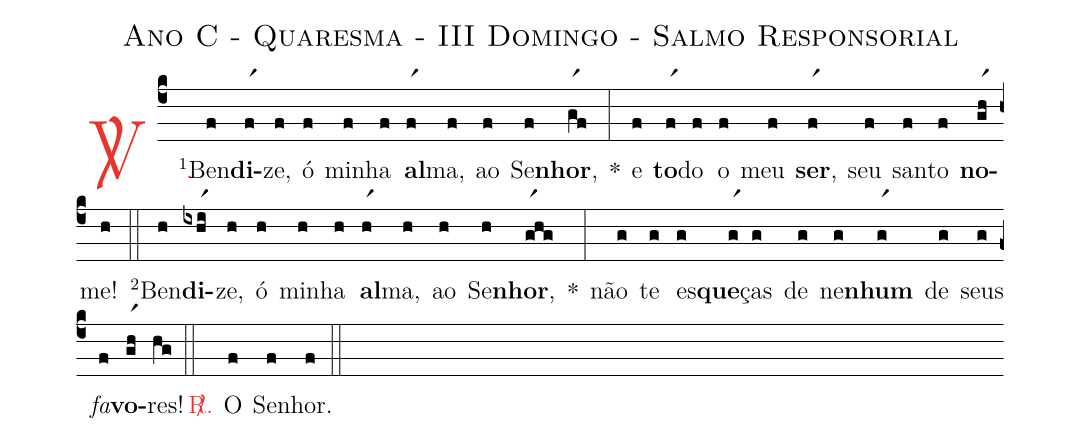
name: Ano C - Quaresma - III Domingo - Salmo Responsorial;
%%
(c4)

<c><sp>V/</sp>.</c>() <v>\VSup{1}</v>Ben(f)<b>di</b>(fr1)ze,(f) ó(f) mi(f)nha(f) <b>al</b>(fr1)ma,(f) ao(f) Se(f)<b>nhor</b>,(gr1f) *(:)
e(f) <b>to</b>(fr1)do(f) o(f) meu(f) <b>ser</b>,(fr1) seu(f) san(f)to(f) <b>no</b>(gr1h)me!(h)

(::)

<v>\VSup{2}</v>Ben(h)<b>di</b>(ixhr1i)ze,(h) ó(h) mi(h)nha(h) <b>al</b>(hr1)ma,(h) ao(h) Se(h)<b>nhor</b>,(gr1hg) *(:)
não(g) te(g) es(g)<b>que</b>(gr1)ças(g) de(g) ne(g)<b>nhum</b>(gr1) de(g) seus(g) <i>fa</i>(f)<b>vo</b>(gr1h)res!(hg)

(::)

<c><sp>R/</sp>.</c>() O(f) Se(f)nhor.(f)

(::)
